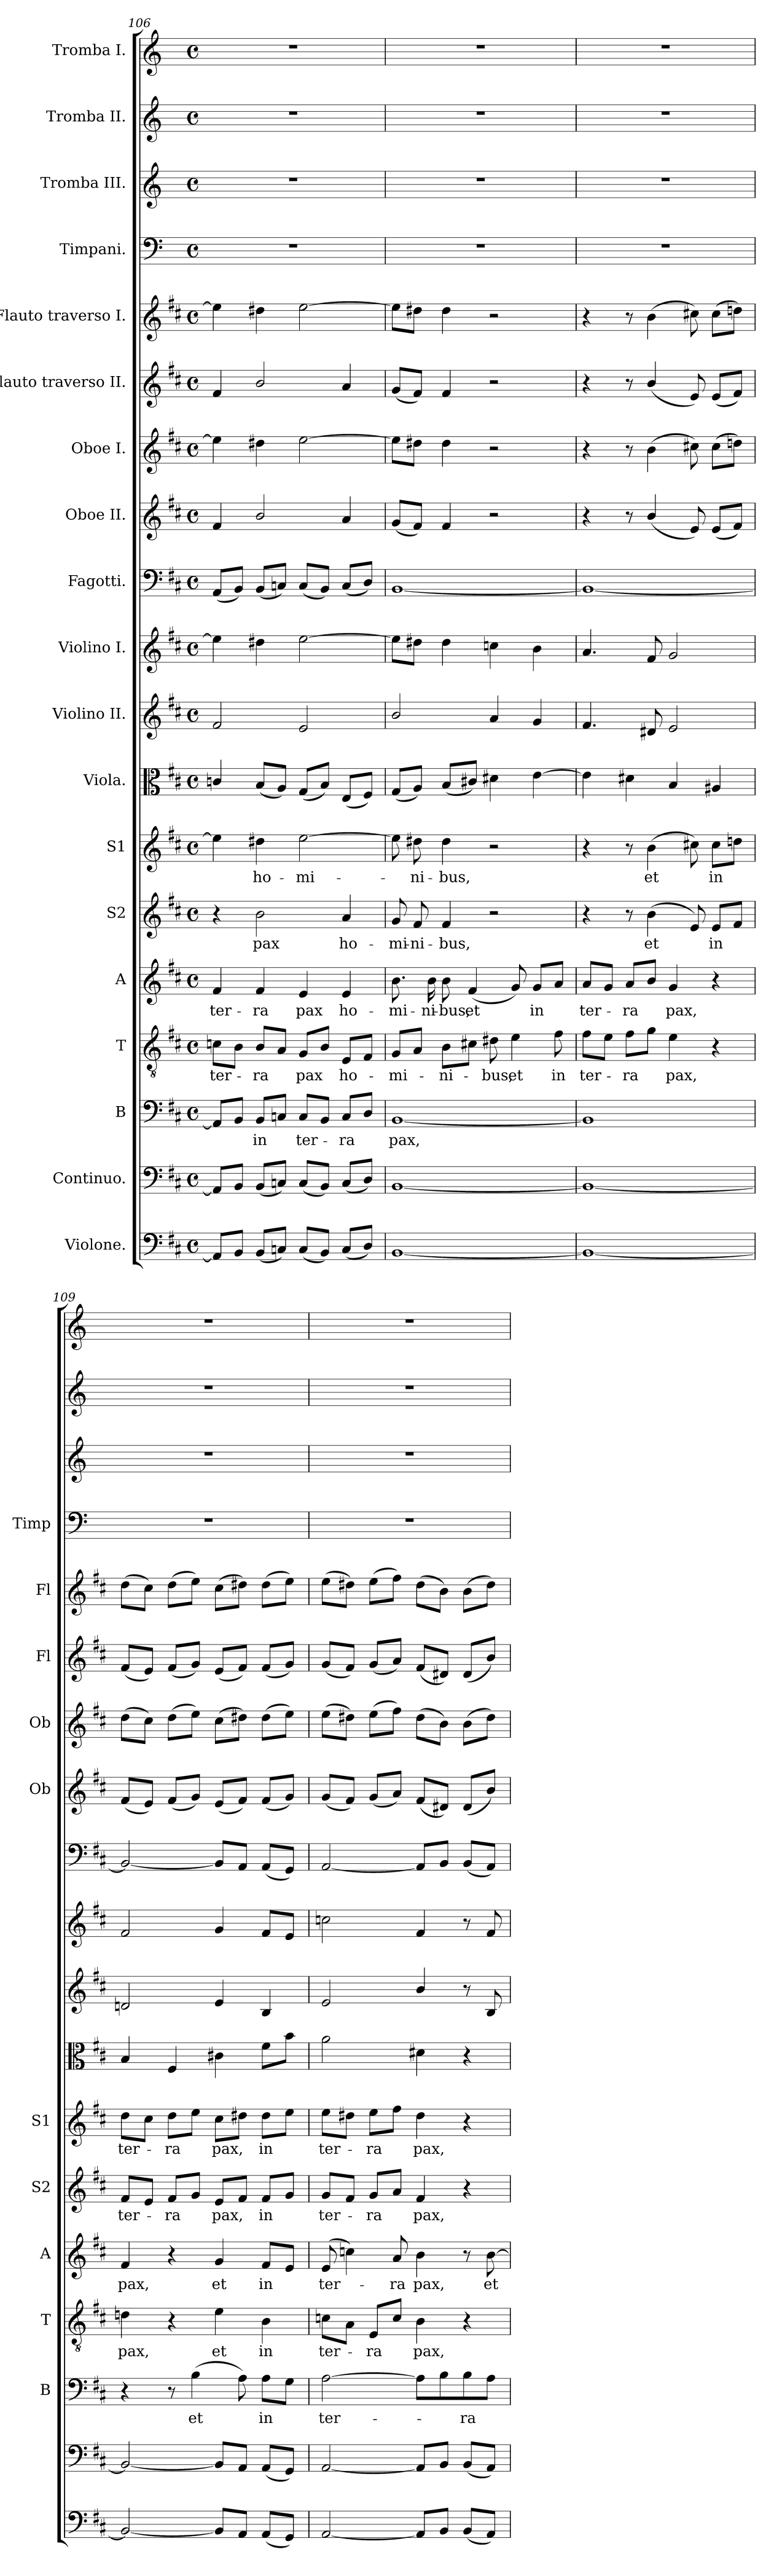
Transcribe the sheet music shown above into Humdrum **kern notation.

**kern	**kern	**kern	**text	**kern	**text	**kern	**text	**kern	**text	**kern	**text	**kern	**kern	**kern	**kern	**kern	**kern	**kern	**kern	**kern	**kern	**kern	**kern
*part19	*part18	*part17	*part17	*part16	*part16	*part15	*part15	*part14	*part14	*part13	*part13	*part12	*part11	*part10	*part9	*part8	*part7	*part6	*part5	*part4	*part3	*part2	*part1
*staff19	*staff18	*staff17	*staff17	*staff16	*staff16	*staff15	*staff15	*staff14	*staff14	*staff13	*staff13	*staff12	*staff11	*staff10	*staff9	*staff8	*staff7	*staff6	*staff5	*staff4	*staff3	*staff2	*staff1
*I"Violone.	*I"Continuo.	*I"B	*	*I"T	*	*I"A	*	*I"S2	*	*I"S1	*	*I"Viola.	*I"Violino II.	*I"Violino I.	*I"Fagotti.	*I"Oboe II.	*I"Oboe I.	*I"Flauto traverso II.	*I"Flauto traverso I.	*I"Timpani.	*I"Tromba III.	*I"Tromba II.	*I"Tromba I.
*	*	*I'B	*	*I'T	*	*I'A	*	*I'S2	*	*I'S1	*	*	*	*	*	*I'Ob	*I'Ob	*I'Fl	*I'Fl	*I'Timp	*	*	*
*clefF4	*clefF4	*clefF4	*	*clefGv2	*	*clefG2	*	*clefG2	*	*clefG2	*	*clefC3	*clefG2	*clefG2	*clefF4	*clefG2	*clefG2	*clefG2	*clefG2	*clefF4	*clefG2	*clefG2	*clefG2
*ITrd7c12	*	*	*	*	*	*	*	*	*	*	*	*	*	*	*	*	*	*	*	*ITrd-1c-2	*ITrd-1c-2	*ITrd-1c-2	*ITrd-1c-2
*k[f#c#]	*k[f#c#]	*k[f#c#]	*	*k[f#c#]	*	*k[f#c#]	*	*k[f#c#]	*	*k[f#c#]	*	*k[f#c#]	*k[f#c#]	*k[f#c#]	*k[f#c#]	*k[f#c#]	*k[f#c#]	*k[f#c#]	*k[f#c#]	*k[f#c#]	*k[f#c#]	*k[f#c#]	*k[f#c#]
*M4/4	*M4/4	*M4/4	*	*M4/4	*	*M4/4	*	*M4/4	*	*M4/4	*	*M4/4	*M4/4	*M4/4	*M4/4	*M4/4	*M4/4	*M4/4	*M4/4	*M4/4	*M4/4	*M4/4	*M4/4
*met(c)	*met(c)	*met(c)	*	*met(c)	*	*met(c)	*	*met(c)	*	*met(c)	*	*met(c)	*met(c)	*met(c)	*met(c)	*met(c)	*met(c)	*met(c)	*met(c)	*met(c)	*met(c)	*met(c)	*met(c)
=106	=106	=106	=106	=106	=106	=106	=106	=106	=106	=106	=106	=106	=106	=106	=106	=106	=106	=106	=106	=106	=106	=106	=106
!	!	!	!	!	!LO:LY:b	!	!LO:LY:b	!	!	!	!	!	!	!	!	!	!	!	!	!	!	!	!
8AAA/L]	8AA/L]	8AA/L]	.	8cn\L	ter-	4f#/	ter-	4r	.	4ee\]	.	4cn/	2f#/	4ee\]	(<8AA/L	4f#/	4ee\]	4f#/	4ee\]	1r	1r	1r	1r
8BBB/J	8BB/J	8BB/J	.	8B\J	.	.	.	.	.	.	.	.	.	.	8BB/J)	.	.	.	.	.	.	.	.
!	!	!	!LO:LY:b	!	!LO:LY:b	!	!LO:LY:b	!	!LO:LY:b	!	!LO:LY:b	!	!	!	!	!	!	!	!	!	!	!	!
(<8BBB/L	(<8BB/L	8BB/L	in	8B/L	-ra	4f#/	-ra	2b\	pax	4dd#X\	ho-	(<8B/L	.	4dd#X\	(<8BB/L	2b/	4dd#X\	2b/	4dd#X\	.	.	.	.
8CCn/J)	8Cn/J)	8Cn/J	.	8A/J	.	.	.	.	.	.	.	8A/J)	.	.	8Cn/J)	.	.	.	.	.	.	.	.
!	!	!	!LO:LY:b	!	!LO:LY:b	!	!LO:LY:b	!	!	!	!LO:LY:b	!	!	!	!	!	!	!	!	!	!	!	!
(<8CC/L	(<8C/L	8C/L	ter-	8G/L	pax	4e/	pax	.	.	[2ee\	-mi-	(<8G/L	2e/	[2ee\	(<8C/L	.	[2ee\	.	[2ee\	.	.	.	.
8BBB/J)	8BB/J)	8BB/J	.	8B/J	.	.	.	.	.	.	.	8B/J)	.	.	8BB/J)	.	.	.	.	.	.	.	.
!	!	!	!LO:LY:b	!	!LO:LY:b	!	!LO:LY:b	!	!LO:LY:b	!	!	!	!	!	!	!	!	!	!	!	!	!	!
(>8CC/L	(>8C/L	8C/L	-ra	8E/L	ho-	4e/	ho-	4a/	ho-	.	.	(<8E/L	.	.	(>8C/L	4a/	.	4a/	.	.	.	.	.
8DD/J)	8D/J)	8D/J	.	8F#/J	.	.	.	.	.	.	.	8F#/J)	.	.	8D/J)	.	.	.	.	.	.	.	.
=107	=107	=107	=107	=107	=107	=107	=107	=107	=107	=107	=107	=107	=107	=107	=107	=107	=107	=107	=107	=107	=107	=107	=107
!	!	!	!LO:LY:b	!	!LO:LY:b	!	!LO:LY:b	!	!LO:LY:b	!	!	!	!	!	!	!	!	!	!	!	!	!	!
[1BBB	[1BB	[1BB	pax,	8G/L	-mi-	8.b\	-mi-	8g/	-mi-	8ee\]	.	(<8G/L	2b/	8ee\L]	[1BB	(<8g/L	8ee\L]	(<8g/L	8ee\L]	1r	1r	1r	1r
!	!	!	!	!	!	!	!	!	!LO:LY:b	!	!LO:LY:b	!	!	!	!	!	!	!	!	!	!	!	!
.	.	.	.	8A/J	.	.	.	8f#/	-ni-	8dd#X\	-ni-	8A/J)	.	8dd#X\J	.	8f#/J)	8dd#X\J	8f#/J)	8dd#X\J	.	.	.	.
!	!	!	!	!	!	!	!LO:LY:b	!	!	!	!	!	!	!	!	!	!	!	!	!	!	!	!
.	.	.	.	.	.	16b\	-ni-	.	.	.	.	.	.	.	.	.	.	.	.	.	.	.	.
!	!	!	!	!	!LO:LY:b	!	!LO:LY:b	!	!LO:LY:b	!	!LO:LY:b	!	!	!	!	!	!	!	!	!	!	!	!
.	.	.	.	8B\L	-ni-	8b\	-bus,	4f#/	-bus,	4dd#\	-bus,	(>8B/L	.	4dd#\	.	4f#/	4dd#\	4f#/	4dd#\	.	.	.	.
!	!	!	!	!	!	!	!LO:LY:b	!	!	!	!	!	!	!	!	!	!	!	!	!	!	!	!
.	.	.	.	8c#X\J	.	(<4f#/	et	.	.	.	.	8c#X/J)	.	.	.	.	.	.	.	.	.	.	.
!	!	!	!	!	!LO:LY:b	!	!	!	!	!	!	!	!	!	!	!	!	!	!	!	!	!	!
.	.	.	.	8d#X\	-bus,	.	.	2r	.	2r	.	4d#X\	4a/	4ccn\	.	2r	2r	2r	2r	.	.	.	.
!	!	!	!	!	!LO:LY:b	!	!	!	!	!	!	!	!	!	!	!	!	!	!	!	!	!	!
.	.	.	.	4e\	et	8g/)	.	.	.	.	.	.	.	.	.	.	.	.	.	.	.	.	.
!	!	!	!	!	!	!	!LO:LY:b	!	!	!	!	!	!	!	!	!	!	!	!	!	!	!	!
.	.	.	.	.	.	8g/L	in	.	.	.	.	[4e\	4g/	4b\	.	.	.	.	.	.	.	.	.
!	!	!	!	!	!LO:LY:b	!	!	!	!	!	!	!	!	!	!	!	!	!	!	!	!	!	!
.	.	.	.	8f#\	in	8a/J	.	.	.	.	.	.	.	.	.	.	.	.	.	.	.	.	.
=108	=108	=108	=108	=108	=108	=108	=108	=108	=108	=108	=108	=108	=108	=108	=108	=108	=108	=108	=108	=108	=108	=108	=108
!	!	!	!	!	!LO:LY:b	!	!LO:LY:b	!	!	!	!	!	!	!	!	!	!	!	!	!	!	!	!
1BBB_	1BB_	1BB]	.	8f#\L	ter-	8a/L	ter-	4r	.	4r	.	4e\]	4.f#/	4.a/	1BB_	4r	4r	4r	4r	1r	1r	1r	1r
.	.	.	.	8e\J	.	8g/J	.	.	.	.	.	.	.	.	.	.	.	.	.	.	.	.	.
!	!	!	!	!	!LO:LY:b	!	!LO:LY:b	!	!	!	!	!	!	!	!	!	!	!	!	!	!	!	!
.	.	.	.	8f#\L	-ra	8a/L	-ra	8r	.	8r	.	4d#X\	.	.	.	8r	8r	8r	8r	.	.	.	.
!	!	!	!	!	!	!	!	!	!LO:LY:b	!	!LO:LY:b	!	!	!	!	!	!	!	!	!	!	!	!
.	.	.	.	8g\J	.	8b/J	.	(>4b\	et	(>4b\	et	.	8d#X/	8f#/	.	(<4b/	(>4b\	(<4b/	(>4b\	.	.	.	.
!	!	!	!	!	!LO:LY:b	!	!LO:LY:b	!	!	!	!	!	!	!	!	!	!	!	!	!	!	!	!
.	.	.	.	4e\	pax,	4g/	pax,	.	.	.	.	4B/	2e/	2g/	.	.	.	.	.	.	.	.	.
.	.	.	.	.	.	.	.	8e/)	.	8cc#X\)	.	.	.	.	.	8e/)	8cc#X\)	8e/)	8cc#X\)	.	.	.	.
!	!	!	!	!	!	!	!	!	!LO:LY:b	!	!LO:LY:b	!	!	!	!	!	!	!	!	!	!	!	!
.	.	.	.	4r	.	4r	.	8e/L	in	8cc#\L	in	4A#X/	.	.	.	(<8e/L	(>8cc#\L	(<8e/L	(>8cc#\L	.	.	.	.
.	.	.	.	.	.	.	.	8f#/J	.	8ddn\J	.	.	.	.	.	8f#/J)	8ddn\J)	8f#/J)	8ddn\J)	.	.	.	.
=109	=109	=109	=109	=109	=109	=109	=109	=109	=109	=109	=109	=109	=109	=109	=109	=109	=109	=109	=109	=109	=109	=109	=109
!	!	!	!	!	!LO:LY:b	!	!LO:LY:b	!	!LO:LY:b	!	!LO:LY:b	!	!	!	!	!	!	!	!	!	!	!	!
2BBB/_	2BB/_	4r	.	4dn\	pax,	4f#/	pax,	8f#/L	ter-	8dd\L	ter-	4B/	2dn/	2f#/	2BB/_	(<8f#/L	(>8dd\L	(<8f#/L	(>8dd\L	1r	1r	1r	1r
.	.	.	.	.	.	.	.	8e/J	.	8cc#\J	.	.	.	.	.	8e/J)	8cc#\J)	8e/J)	8cc#\J)	.	.	.	.
!	!	!	!	!	!	!	!	!	!LO:LY:b	!	!LO:LY:b	!	!	!	!	!	!	!	!	!	!	!	!
.	.	8r	.	4r	.	4r	.	8f#/L	-ra	8dd\L	-ra	4F#/	.	.	.	(<8f#/L	(>8dd\L	(<8f#/L	(>8dd\L	.	.	.	.
!	!	!	!LO:LY:b	!	!	!	!	!	!	!	!	!	!	!	!	!	!	!	!	!	!	!	!
.	.	(>4B\	et	.	.	.	.	8g/J	.	8ee\J	.	.	.	.	.	8g/J)	8ee\J)	8g/J)	8ee\J)	.	.	.	.
!	!	!	!	!	!LO:LY:b	!	!LO:LY:b	!	!LO:LY:b	!	!LO:LY:b	!	!	!	!	!	!	!	!	!	!	!	!
8BBB/L]	8BB/L]	.	.	4e\	et	4g/	et	8e/L	pax,	8cc#\L	pax,	4c#X\	4e/	4g/	8BB/L]	(<8e/L	(>8cc#\L	(<8e/L	(>8cc#\L	.	.	.	.
8AAA/J	8AA/J	8A\)	.	.	.	.	.	8f#/J	.	8dd#X\J	.	.	.	.	8AA/J	8f#/J)	8dd#X\J)	8f#/J)	8dd#X\J)	.	.	.	.
!	!	!	!LO:LY:b	!	!LO:LY:b	!	!LO:LY:b	!	!LO:LY:b	!	!LO:LY:b	!	!	!	!	!	!	!	!	!	!	!	!
(<8AAA/L	(<8AA/L	8A\L	in	4B\	in	8f#/L	in	8f#/L	in	8dd#\L	in	8f#\L	4B/	8f#/L	(<8AA/L	(<8f#/L	(>8dd#\L	(<8f#/L	(>8dd#\L	.	.	.	.
8GGG/J)	8GG/J)	8G\J	.	.	.	8e/J	.	8g/J	.	8ee\J	.	8b\J	.	8e/J	8GG/J)	8g/J)	8ee\J)	8g/J)	8ee\J)	.	.	.	.
=110	=110	=110	=110	=110	=110	=110	=110	=110	=110	=110	=110	=110	=110	=110	=110	=110	=110	=110	=110	=110	=110	=110	=110
!	!	!	!LO:LY:b	!	!LO:LY:b	!	!LO:LY:b	!	!LO:LY:b	!	!LO:LY:b	!	!	!	!	!	!	!	!	!	!	!	!
[2AAA/	[2AA/	[2A\	ter-	8cn\L	ter-	(>8e/	ter-	8g/L	ter-	8ee\L	ter-	2a\	2e/	2ccn\	[2AA/	(<8g/L	(>8ee\L	(<8g/L	(>8ee\L	1r	1r	1r	1r
.	.	.	.	8A\J	.	4ccn\)	.	8f#/J	.	8dd#X\J	.	.	.	.	.	8f#/J)	8dd#X\J)	8f#/J)	8dd#X\J)	.	.	.	.
!	!	!	!	!	!LO:LY:b	!	!	!	!LO:LY:b	!	!LO:LY:b	!	!	!	!	!	!	!	!	!	!	!	!
.	.	.	.	8E/L	-ra	.	.	8g/L	-ra	8ee\L	-ra	.	.	.	.	(<8g/L	(>8ee\L	(<8g/L	(>8ee\L	.	.	.	.
!	!	!	!	!	!	!	!LO:LY:b	!	!	!	!	!	!	!	!	!	!	!	!	!	!	!	!
.	.	.	.	8c/J	.	8a/	-ra	8a/J	.	8ff#\J	.	.	.	.	.	8a/J)	8ff#\J)	8a/J)	8ff#\J)	.	.	.	.
!	!	!	!	!	!LO:LY:b	!	!LO:LY:b	!	!LO:LY:b	!	!LO:LY:b	!	!	!	!	!	!	!	!	!	!	!	!
8AAA/L]	8AA/L]	8A\L]	.	4B\	pax,	4b\	pax,	4f#/	pax,	4dd#\	pax,	4d#X\	4b/	4f#/	8AA/L]	(<8f#/L	(>8dd#\L	(<8f#/L	(>8dd#\L	.	.	.	.
8BBB/J	8BB/J	8B\	.	.	.	.	.	.	.	.	.	.	.	.	8BB/J	8d#X/J)	8b\J)	8d#X/J)	8b\J)	.	.	.	.
!	!	!	!LO:LY:b	!	!	!	!	!	!	!	!	!	!	!	!	!	!	!	!	!	!	!	!
(<8BBB/L	(<8BB/L	8B\	-ra	4r	.	8r	.	4r	.	4r	.	4r	8r	8r	(<8BB/L	(>8d#/L	(>8b\L	(>8d#/L	(>8b\L	.	.	.	.
!	!	!	!	!	!	!	!LO:LY:b	!	!	!	!	!	!	!	!	!	!	!	!	!	!	!	!
8AAA/J)	8AA/J)	8A\J	.	.	.	[8b\	et	.	.	.	.	.	8B/	8f#/	8AA/J)	8b/J)	8dd#\J)	8b/J)	8dd#\J)	.	.	.	.
=	=	=	=	=	=	=	=	=	=	=	=	=	=	=	=	=	=	=	=	=	=	=	=
*-	*-	*-	*-	*-	*-	*-	*-	*-	*-	*-	*-	*-	*-	*-	*-	*-	*-	*-	*-	*-	*-	*-	*-
